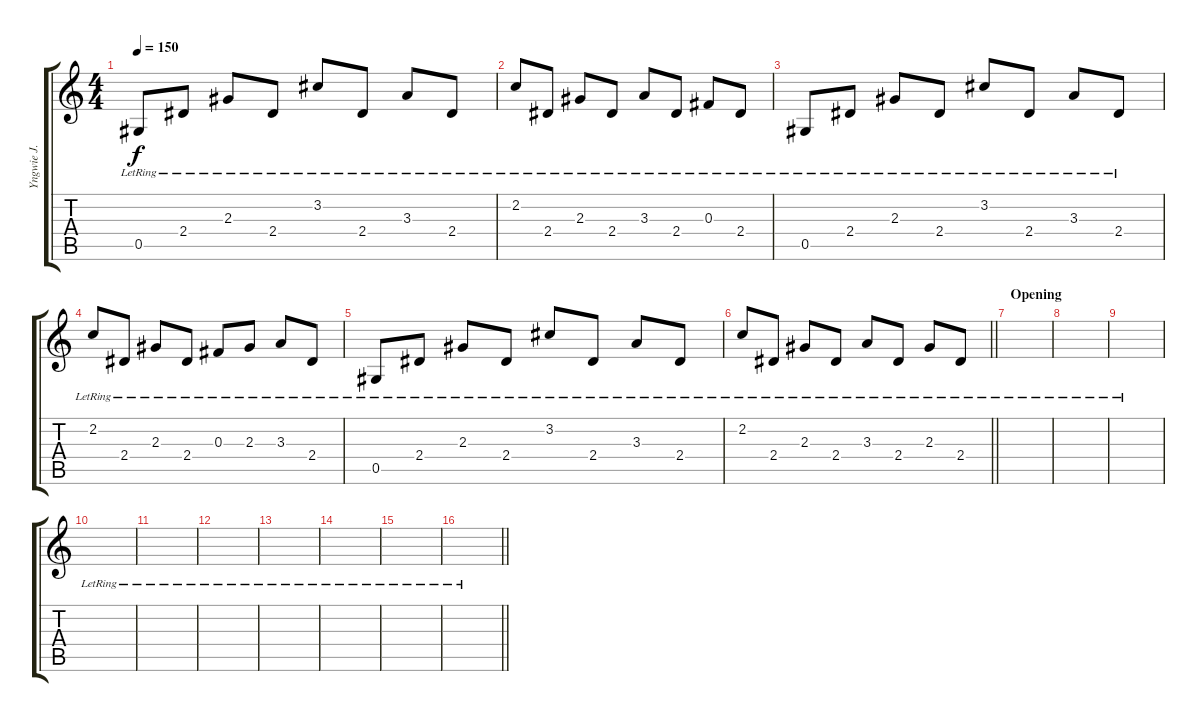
\track ("Yngwie J. Malmsteen" "Yngwie J. ") {instrument acousticguitarnylon}
\staff {score tabs}
\tuning (Eb4 Bb3 Gb3 Db3 Ab2 Eb2) {hide}
\ts (4 4)
\tempo 150
\clef g2
\ks c
0.5{lr}.8{dy f} 2.4{lr}.8 2.3{lr}.8 2.4{lr}.8 3.2{lr}.8 2.4{lr}.8 3.3{lr}.8 2.4{lr}.8 |
2.2{lr}.8 2.4{lr}.8 2.3{lr}.8 2.4{lr}.8 3.3{lr}.8 2.4{lr}.8 0.3{lr}.8 2.4{lr}.8 |
0.5{lr}.8 2.4{lr}.8 2.3{lr}.8 2.4{lr}.8 3.2{lr}.8 2.4{lr}.8 3.3{lr}.8 2.4{lr}.8 |
2.2{lr}.8 2.4{lr}.8 2.3{lr}.8 2.4{lr}.8 0.3{lr}.8 2.3{lr}.8 3.3{lr}.8 2.4{lr}.8 |
0.5{lr}.8 2.4{lr}.8 2.3{lr}.8 2.4{lr}.8 3.2{lr}.8 2.4{lr}.8 3.3{lr}.8 2.4{lr}.8 |
\barLineRight lightlight
2.2{lr}.8 2.4{lr}.8 2.3{lr}.8 2.4{lr}.8 3.3{lr}.8 2.4{lr}.8 2.3{lr}.8 2.4{lr}.8 |
\section ("" "Opening")
|
|
|
|
|
|
|
|
|
\barLineRight lightlight
